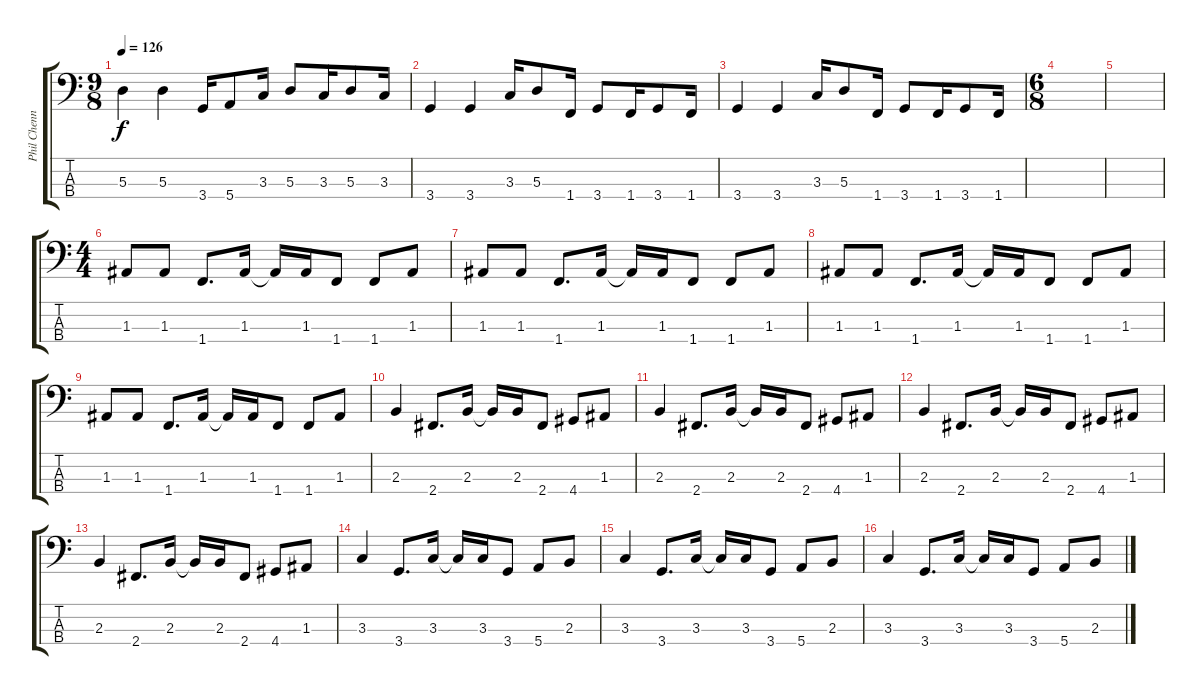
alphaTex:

\track ("Phil Chenn" "Phil Chenn") {instrument fretlessbass}
\staff {score tabs}
\tuning (G2 D2 A1 E1) {hide}
\ts (9 8)
\tempo 126
\clef f4
\ks c
5.3.4{dy f} 5.3.4 3.4.16 5.4.8 3.3.16 5.3.8 3.3.16 5.3.8 3.3.16 |
3.4.4 3.4.4 3.3.16 5.3.8 1.4.16 3.4.8 1.4.16 3.4.8 1.4.16 |
3.4.4 3.4.4 3.3.16 5.3.8 1.4.16 3.4.8 1.4.16 3.4.8 1.4.16 |
\ts (6 8)
|
|
\ts (4 4)
1.3.8 1.3.8 1.4.8{d} 1.3.16 1.3{t}.16 1.3.16 1.4.8 1.4.8 1.3.8 |
1.3.8 1.3.8 1.4.8{d} 1.3.16 1.3{t}.16 1.3.16 1.4.8 1.4.8 1.3.8 |
1.3.8 1.3.8 1.4.8{d} 1.3.16 1.3{t}.16 1.3.16 1.4.8 1.4.8 1.3.8 |
1.3.8 1.3.8 1.4.8{d} 1.3.16 1.3{t}.16 1.3.16 1.4.8 1.4.8 1.3.8 |
2.3.4 2.4.8{d} 2.3.16 2.3{t}.16 2.3.16 2.4.8 4.4.8 1.3.8 |
2.3.4 2.4.8{d} 2.3.16 2.3{t}.16 2.3.16 2.4.8 4.4.8 1.3.8 |
2.3.4 2.4.8{d} 2.3.16 2.3{t}.16 2.3.16 2.4.8 4.4.8 1.3.8 |
2.3.4 2.4.8{d} 2.3.16 2.3{t}.16 2.3.16 2.4.8 4.4.8 1.3.8 |
3.3.4 3.4.8{d} 3.3.16 3.3{t}.16 3.3.16 3.4.8 5.4.8 2.3.8 |
3.3.4 3.4.8{d} 3.3.16 3.3{t}.16 3.3.16 3.4.8 5.4.8 2.3.8 |
3.3.4 3.4.8{d} 3.3.16 3.3{t}.16 3.3.16 3.4.8 5.4.8 2.3.8
